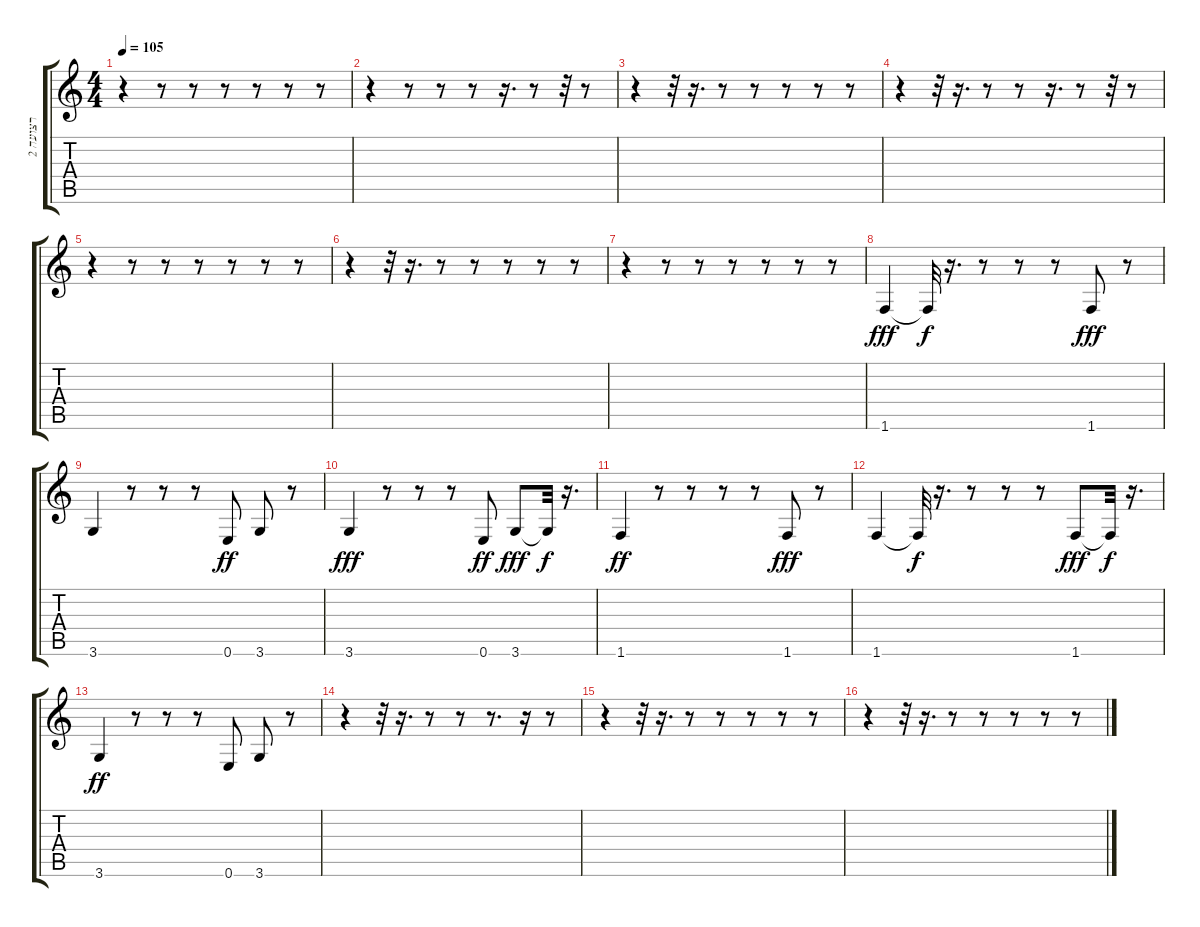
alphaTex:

\track ("רצועה 2" "רצועה 2") {instrument electricbassfinger}
\staff {score tabs}
\tuning (E4 B3 G3 D3 A2 E2) {hide}
\ts (4 4)
\tempo 105
\clef g2
\ks c
r.4{dy ff} r.8 r.8 r.8 r.8 r.8 r.8 |
r.4 r.8 r.8 r.8 r.16{d} r.8 r.32 r.8 |
r.4 r.32 r.16{d} r.8 r.8 r.8 r.8 r.8 |
r.4 r.32 r.16{d} r.8 r.8 r.16{d} r.8 r.32 r.8 |
r.4 r.8 r.8 r.8 r.8 r.8 r.8 |
r.4 r.32 r.16{d} r.8 r.8 r.8 r.8 r.8 |
r.4 r.8 r.8 r.8 r.8 r.8 r.8 |
1.6.4{dy fff} 1.6{t}.32{dy f} r.16{d} r.8 r.8 r.8 1.6.8{dy fff} r.8 |
3.6.4 r.8 r.8 r.8 0.6.8{dy ff} 3.6.8 r.8 |
3.6.4{dy fff} r.8 r.8 r.8 0.6.8{dy ff} 3.6.8{dy fff} 3.6{t}.32{dy f} r.16{d} |
1.6.4{dy ff} r.8 r.8 r.8 r.8 1.6.8{dy fff} r.8 |
1.6.4 1.6{t}.32{dy f} r.16{d} r.8 r.8 r.8 1.6.8{dy fff} 1.6{t}.32{dy f} r.16{d} |
3.6.4{dy ff} r.8 r.8 r.8 0.6.8 3.6.8 r.8 |
r.4 r.32 r.16{d} r.8 r.8 r.8{d} r.16 r.8 |
r.4 r.32 r.16{d} r.8 r.8 r.8 r.8 r.8 |
r.4 r.32 r.16{d} r.8 r.8 r.8 r.8 r.8
